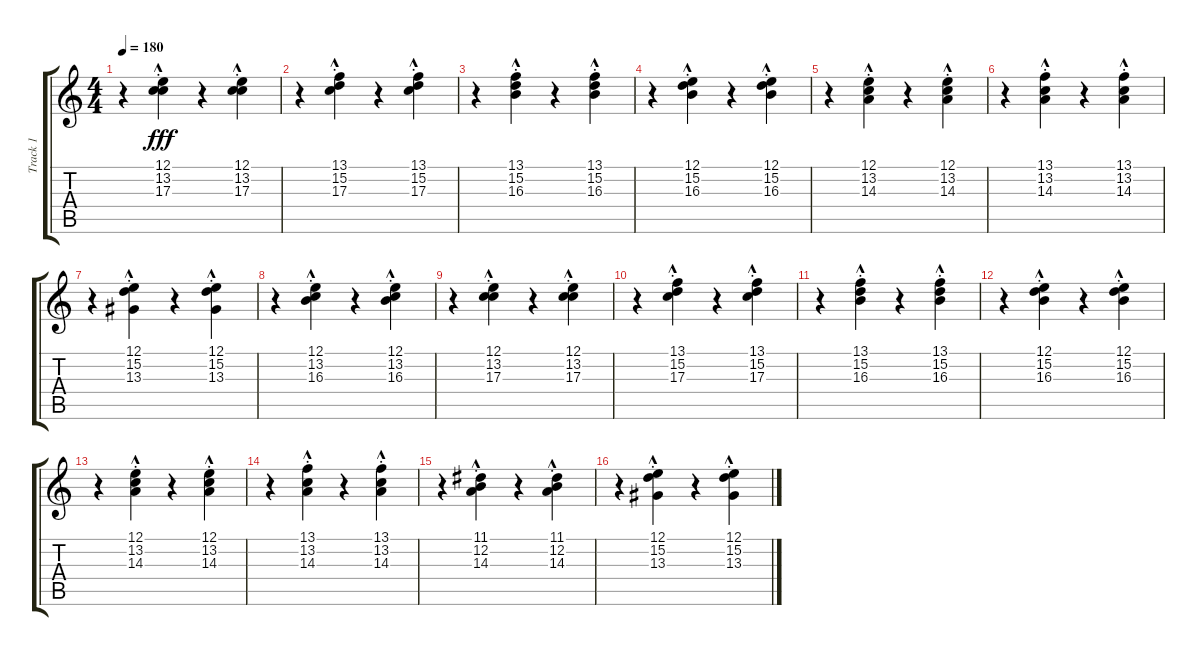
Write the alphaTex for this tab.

\track ("Track 1" "Track 1") {instrument rockorgan}
\staff {score tabs}
\tuning (E4 B3 G3 D3 A2 E2) {hide}
\ts (4 4)
\tempo 180
\clef g2
\ks c
r.4{dy fff} (12.1{hac st} 13.2{st} 17.3{st}).4 r.4 (12.1{hac st} 13.2{st} 17.3{st}).4 |
r.4 (13.1{hac st} 15.2{st} 17.3{st}).4 r.4 (13.1{hac st} 15.2{st} 17.3{st}).4 |
r.4 (13.1{hac st} 15.2{st} 16.3{st}).4 r.4 (13.1{hac st} 15.2{st} 16.3{st}).4 |
r.4 (12.1{hac st} 15.2{st} 16.3{st}).4 r.4 (12.1{hac st} 15.2{st} 16.3{st}).4 |
r.4 (12.1{hac st} 13.2{st} 14.3{st}).4 r.4 (12.1{hac st} 13.2{st} 14.3{st}).4 |
r.4 (13.1{hac st} 13.2{st} 14.3{st}).4 r.4 (13.1{hac st} 13.2{st} 14.3{st}).4 |
r.4 (12.1{hac st} 15.2{st} 13.3{st}).4 r.4 (12.1{hac st} 15.2{st} 13.3{st}).4 |
r.4 (12.1{hac st} 13.2{st} 16.3{st}).4 r.4 (12.1{hac st} 13.2{st} 16.3{st}).4 |
r.4 (12.1{hac st} 13.2{st} 17.3{st}).4 r.4 (12.1{hac st} 13.2{st} 17.3{st}).4 |
r.4 (13.1{hac st} 15.2{st} 17.3{st}).4 r.4 (13.1{hac st} 15.2{st} 17.3{st}).4 |
r.4 (13.1{hac st} 15.2{st} 16.3{st}).4 r.4 (13.1{hac st} 15.2{st} 16.3{st}).4 |
r.4 (12.1{hac st} 15.2{st} 16.3{st}).4 r.4 (12.1{hac st} 15.2{st} 16.3{st}).4 |
r.4 (12.1{hac st} 13.2{st} 14.3{st}).4 r.4 (12.1{hac st} 13.2{st} 14.3{st}).4 |
r.4 (13.1{hac st} 13.2{st} 14.3{st}).4 r.4 (13.1{hac st} 13.2{st} 14.3{st}).4 |
r.4 (11.1{hac st} 12.2{st} 14.3{st}).4 r.4 (11.1{hac st} 12.2{st} 14.3{st}).4 |
r.4 (12.1{hac st} 15.2{st} 13.3{st}).4 r.4 (12.1{hac st} 15.2{st} 13.3{st}).4
